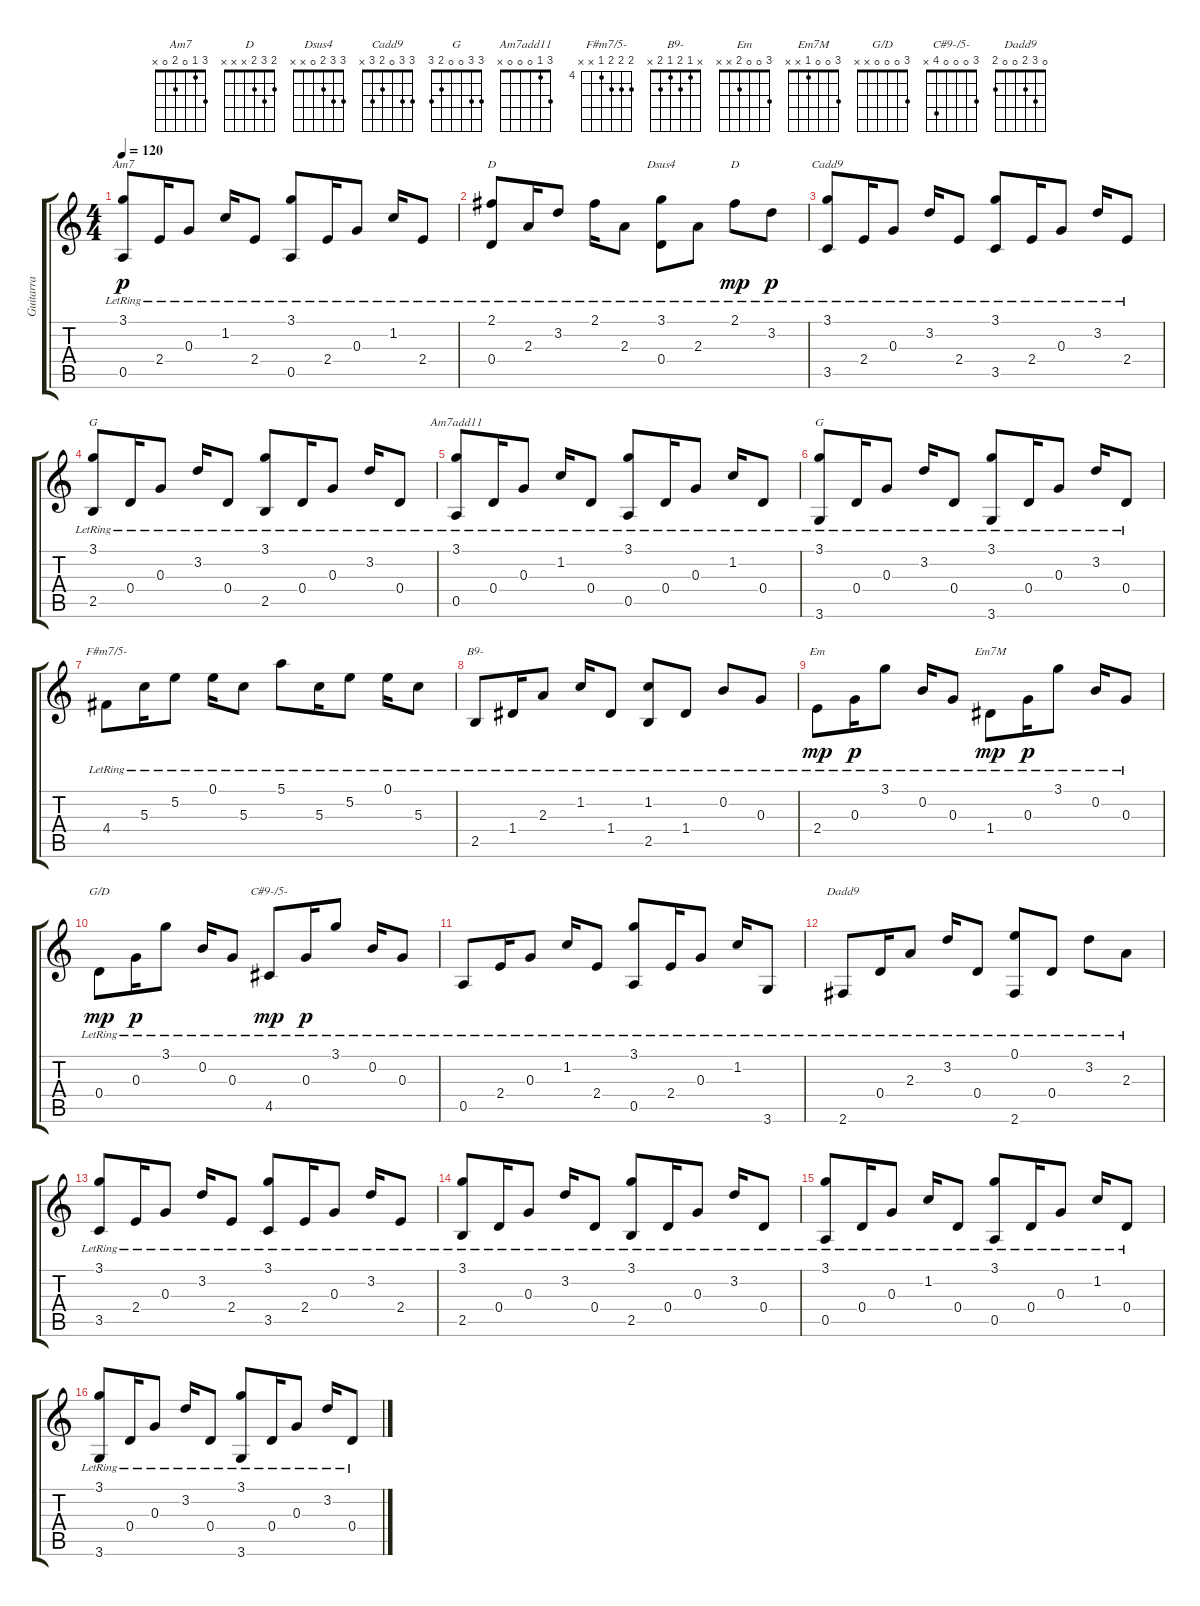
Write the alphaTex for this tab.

\track ("Guitarra" "Guitarra") {instrument acousticguitarnylon}
\staff {score tabs}
\tuning (E4 B3 G3 D3 A2 E2) {hide}
\chord ("Am7" 3 1 0 2 0 x)
\chord ("D" 2 3 2 0 x x)
\chord ("Dsus4" 3 3 2 0 x x)
\chord ("D" 2 3 2 x x x)
\chord ("Cadd9" 3 3 0 2 3 x)
\chord ("G" 3 0 0 0 2 x)
\chord ("Am7add11" 3 1 0 0 0 x)
\chord ("G" 3 3 0 0 2 3)
\chord ("F#m7/5-" 5 5 5 4 x x) {firstfret 4}
\chord ("B9-" x 1 2 1 2 x)
\chord ("Em" 3 0 0 2 x x)
\chord ("Em7M" 3 0 0 1 x x)
\chord ("G/D" 3 0 0 0 x x)
\chord ("C#9-/5-" 3 0 0 0 4 x)
\chord ("Dadd9" 0 3 2 0 0 2)
\ts (4 4)
\tempo 120
\clef g2
\ks c
(3.1{lr} 0.5{lr}).8{ch "Am7" dy p} 2.4{lr}.16 0.3{lr}.8 1.2{lr}.16 2.4{lr}.8 (3.1{lr} 0.5{lr}).8 2.4{lr}.16 0.3{lr}.8 1.2{lr}.16 2.4{lr}.8 |
(2.1{lr} 0.4{lr}).8{ch "D"} 2.3{lr}.16 3.2{lr}.8 2.1{lr}.16 2.3{lr}.8 (3.1{lr} 0.4{lr}).8{ch "Dsus4"} 2.3{lr}.8 2.1{lr}.8{ch "D" dy mp} 3.2{lr}.8{dy p} |
(3.1{lr} 3.5{lr}).8{ch "Cadd9"} 2.4{lr}.16 0.3{lr}.8 3.2{lr}.16 2.4{lr}.8 (3.1{lr} 3.5{lr}).8 2.4{lr}.16 0.3{lr}.8 3.2{lr}.16 2.4{lr}.8 |
(3.1{lr} 2.5{lr}).8{ch "G"} 0.4{lr}.16 0.3{lr}.8 3.2{lr}.16 0.4{lr}.8 (3.1{lr} 2.5{lr}).8 0.4{lr}.16 0.3{lr}.8 3.2{lr}.16 0.4{lr}.8 |
(3.1{lr} 0.5{lr}).8{ch "Am7add11"} 0.4{lr}.16 0.3{lr}.8 1.2{lr}.16 0.4{lr}.8 (3.1{lr} 0.5{lr}).8 0.4{lr}.16 0.3{lr}.8 1.2{lr}.16 0.4{lr}.8 |
(3.1{lr} 3.6{lr}).8{ch "G"} 0.4{lr}.16 0.3{lr}.8 3.2{lr}.16 0.4{lr}.8 (3.1{lr} 3.6{lr}).8 0.4{lr}.16 0.3{lr}.8 3.2{lr}.16 0.4{lr}.8 |
4.4{lr}.8{ch "F#m7/5-"} 5.3{lr}.16 5.2{lr}.8 0.1{lr}.16 5.3{lr}.8 5.1{lr}.8 5.3{lr}.16 5.2{lr}.8 0.1{lr}.16 5.3{lr}.8 |
2.5{lr}.8{ch "B9-"} 1.4{lr}.16 2.3{lr}.8 1.2{lr}.16 1.4{lr}.8 (1.2{lr} 2.5{lr}).8 1.4{lr}.8 0.2{lr}.8 0.3{lr}.8 |
2.4{lr}.8{ch "Em" dy mp} 0.3{lr}.16{dy p} 3.1{lr}.8 0.2{lr}.16 0.3{lr}.8 1.4{lr}.8{ch "Em7M" dy mp} 0.3{lr}.16{dy p} 3.1{lr}.8 0.2{lr}.16 0.3{lr}.8 |
0.4{lr}.8{ch "G/D" dy mp} 0.3{lr}.16{dy p} 3.1{lr}.8 0.2{lr}.16 0.3{lr}.8 4.5{lr}.8{ch "C#9-/5-" dy mp} 0.3{lr}.16{dy p} 3.1{lr}.8 0.2{lr}.16 0.3{lr}.8 |
0.5{lr}.8 2.4{lr}.16 0.3{lr}.8 1.2{lr}.16 2.4{lr}.8 (3.1{lr} 0.5{lr}).8 2.4{lr}.16 0.3{lr}.8 1.2{lr}.16 3.6{lr}.8 |
2.6{lr}.8{ch "Dadd9"} 0.4{lr}.16 2.3{lr}.8 3.2{lr}.16 0.4{lr}.8 (0.1{lr} 2.6{lr}).8 0.4{lr}.8 3.2{lr}.8 2.3{lr}.8 |
(3.1{lr} 3.5{lr}).8 2.4{lr}.16 0.3{lr}.8 3.2{lr}.16 2.4{lr}.8 (3.1{lr} 3.5{lr}).8 2.4{lr}.16 0.3{lr}.8 3.2{lr}.16 2.4{lr}.8 |
(3.1{lr} 2.5{lr}).8 0.4{lr}.16 0.3{lr}.8 3.2{lr}.16 0.4{lr}.8 (3.1{lr} 2.5{lr}).8 0.4{lr}.16 0.3{lr}.8 3.2{lr}.16 0.4{lr}.8 |
(3.1{lr} 0.5{lr}).8 0.4{lr}.16 0.3{lr}.8 1.2{lr}.16 0.4{lr}.8 (3.1{lr} 0.5{lr}).8 0.4{lr}.16 0.3{lr}.8 1.2{lr}.16 0.4{lr}.8 |
(3.1{lr} 3.6{lr}).8 0.4{lr}.16 0.3{lr}.8 3.2{lr}.16 0.4{lr}.8 (3.1{lr} 3.6{lr}).8 0.4{lr}.16 0.3{lr}.8 3.2{lr}.16 0.4{lr}.8
